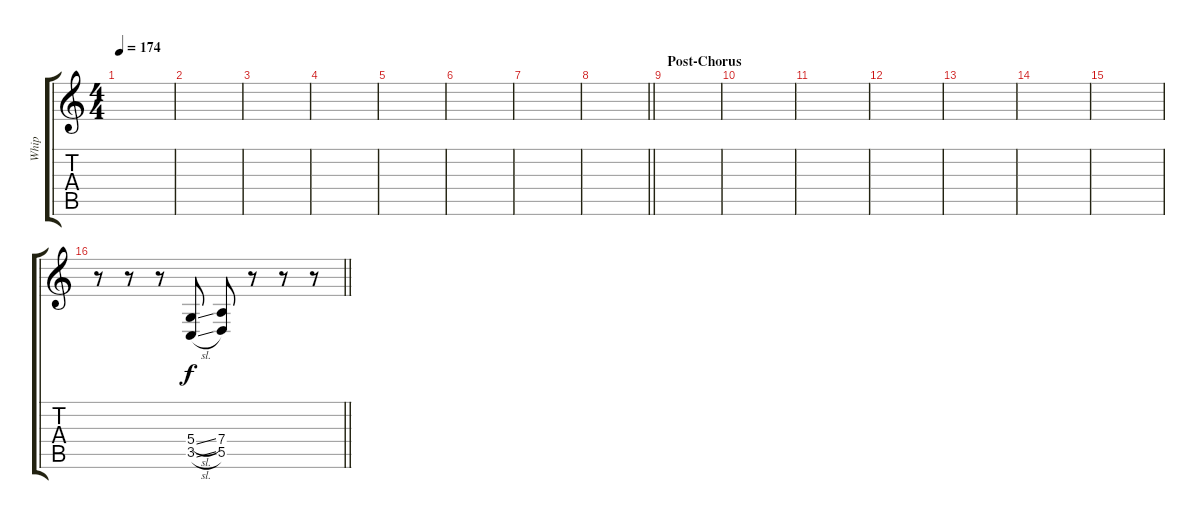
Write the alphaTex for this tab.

\track ("Whip " "Whip ") {instrument gunshot}
\staff {score tabs}
\tuning (E4 B3 G3 D3 A2 E2) {hide}
\ts (4 4)
\tempo 174
\clef g2
\ks c
|
|
|
|
|
|
|
\barLineRight lightlight
|
\section ("" "Post-Chorus")
|
|
|
|
|
|
|
\barLineRight lightlight
r.8 r.8 r.8 (5.4{sl} 3.5{sl}).8 (7.4 5.5).8 r.8 r.8 r.8
